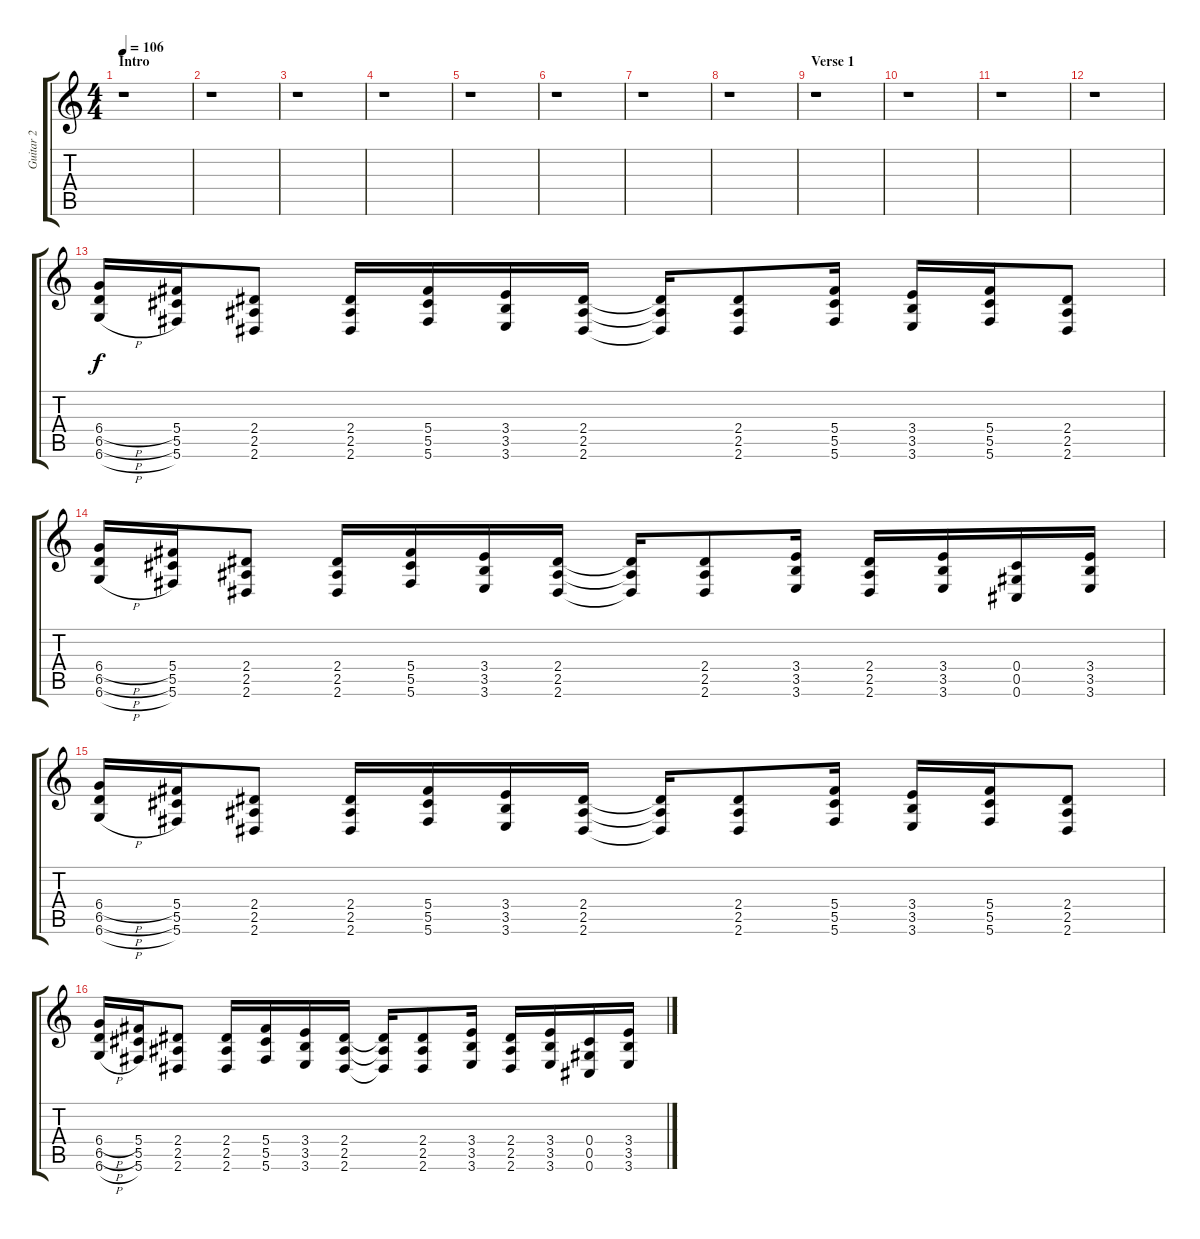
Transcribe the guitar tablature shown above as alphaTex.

\track ("Guitar 2" "Guitar 2") {instrument distortionguitar}
\staff {score tabs}
\tuning (Eb4 Bb3 Gb3 Db3 Ab2 Db2) {hide}
\ts (4 4)
\section ("" "Intro")
\tempo 106
\clef g2
\ks c
r.1{dy f instrument distortionguitar} |
r.1 |
r.1 |
r.1 |
r.1 |
r.1 |
r.1 |
r.1 |
\section ("" "Verse 1")
r.1 |
r.1 |
r.1 |
r.1 |
(6.4{h} 6.5{h} 6.6{h}).16 (5.4 5.5 5.6).16 (2.4 2.5 2.6).8 (2.4 2.5 2.6).16 (5.4 5.5 5.6).16 (3.4 3.5 3.6).16 (2.4 2.5 2.6).16 (2.4{t} 2.5{t} 2.6{t}).16 (2.4 2.5 2.6).8 (5.4 5.5 5.6).16 (3.4 3.5 3.6).16 (5.4 5.5 5.6).16 (2.4 2.5 2.6).8 |
(6.4{h} 6.5{h} 6.6{h}).16 (5.4 5.5 5.6).16 (2.4 2.5 2.6).8 (2.4 2.5 2.6).16 (5.4 5.5 5.6).16 (3.4 3.5 3.6).16 (2.4 2.5 2.6).16 (2.4{t} 2.5{t} 2.6{t}).16 (2.4 2.5 2.6).8 (3.4 3.5 3.6).16 (2.4 2.5 2.6).16 (3.4 3.5 3.6).16 (0.4 0.5 0.6).16 (3.4 3.5 3.6).16 |
(6.4{h} 6.5{h} 6.6{h}).16 (5.4 5.5 5.6).16 (2.4 2.5 2.6).8 (2.4 2.5 2.6).16 (5.4 5.5 5.6).16 (3.4 3.5 3.6).16 (2.4 2.5 2.6).16 (2.4{t} 2.5{t} 2.6{t}).16 (2.4 2.5 2.6).8 (5.4 5.5 5.6).16 (3.4 3.5 3.6).16 (5.4 5.5 5.6).16 (2.4 2.5 2.6).8 |
(6.4{h} 6.5{h} 6.6{h}).16 (5.4 5.5 5.6).16 (2.4 2.5 2.6).8 (2.4 2.5 2.6).16 (5.4 5.5 5.6).16 (3.4 3.5 3.6).16 (2.4 2.5 2.6).16 (2.4{t} 2.5{t} 2.6{t}).16 (2.4 2.5 2.6).8 (3.4 3.5 3.6).16 (2.4 2.5 2.6).16 (3.4 3.5 3.6).16 (0.4 0.5 0.6).16 (3.4 3.5 3.6).16
